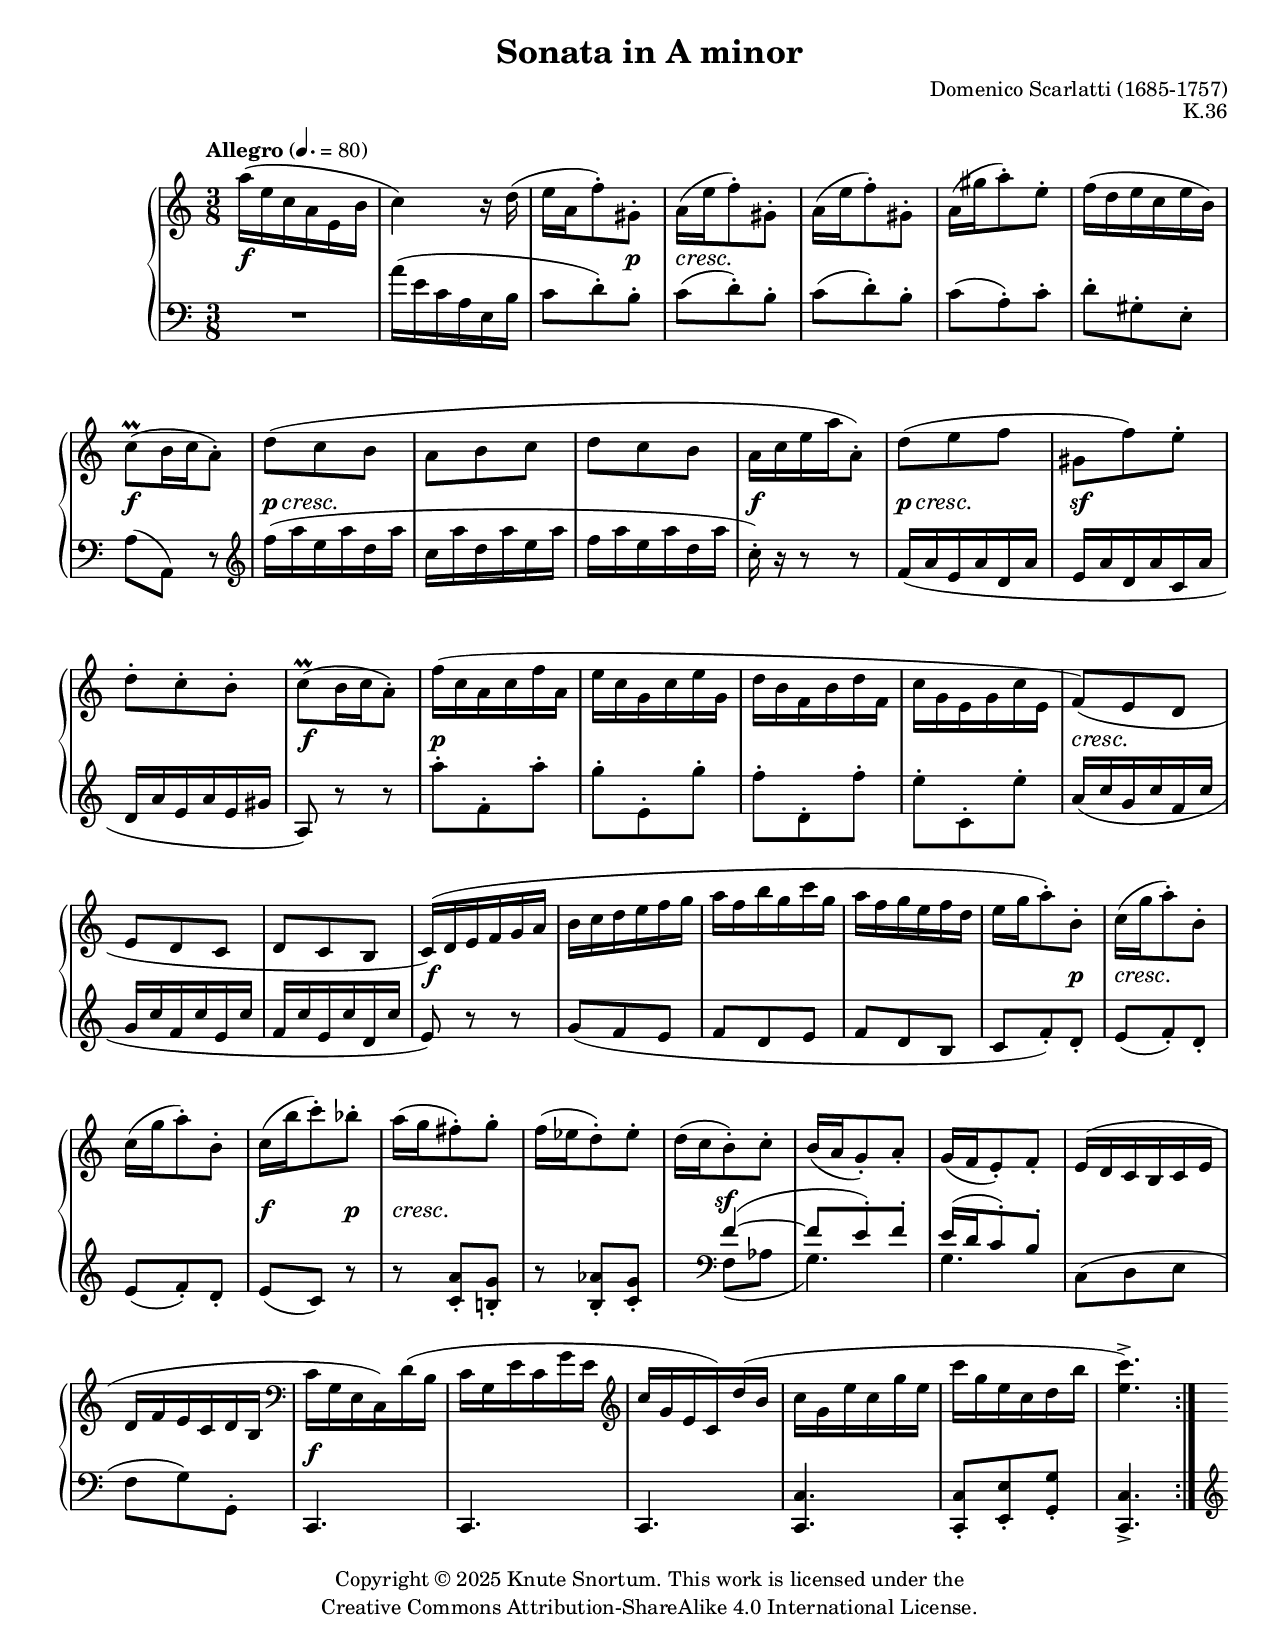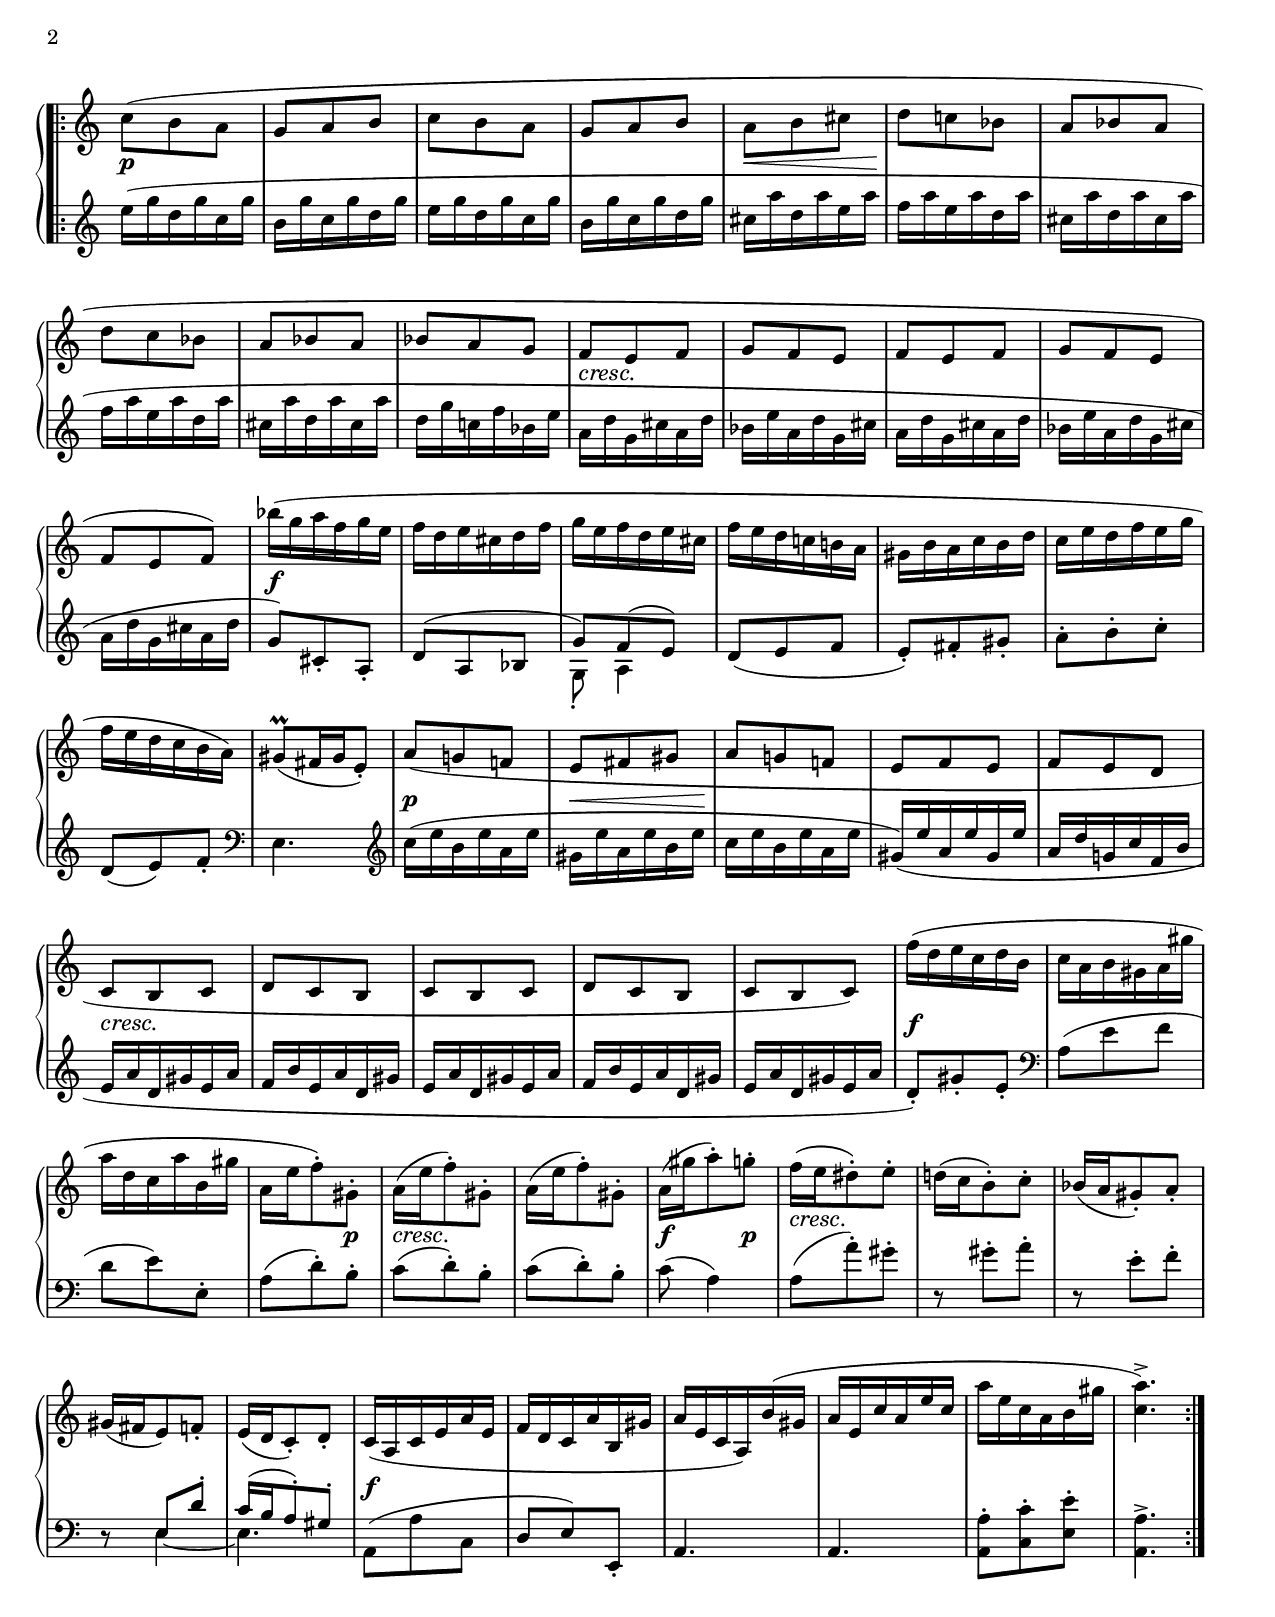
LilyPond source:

%...+....1....+....2....+....3....+....4....+....5....+....6....+....7....+....

\version "2.24.0"
\include "globals.ily"

\header { 
  title = "Sonata in A minor"
  opus = "K.36"
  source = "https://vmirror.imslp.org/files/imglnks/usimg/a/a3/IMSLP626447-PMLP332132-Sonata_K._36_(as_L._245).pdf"
}

%
% Positions and shapes
%

slurShapeA = \shape #'((0.25 . -2) (0 . -1) (0 . 0) (0 . 0)) \etc
slurShapeB = \shape #'((0 . 0) (0 . 0) (0 . 2) (0 . -0.5)) \etc
slurShapeC = \shape #'((0 . 0) (0 . 0) (0 . 0) (0 . 0.25)) \etc

%
% Music
%

global = {
  \time 3/8
  \key a \minor
}

rightHand = \relative {
  \global
  \repeat volta 2 {
    a''16( e c a e b' |
    c4) r16 d( |
    e16 a, f'8-.) gs,-. |
    a16( e' f8-.) gs,-. |
    a16( e' f8-.) gs,-. |
    a16( gs' a8-.) e-. |
    f16( d e c e b) |
    c8(\prall b16 c a8-.) |
    
    \barNumberCheck 9
    d8-\slurShapeB ( c b |
    a8 b c |
    d c b |
    a16 c e a a,8-.) |
    d8( e f |
    gs,8 f') e-. |
    d8-. c-. b-. |
    c8(\prall b16 c a8-.) |
    
    \barNumberCheck 17
    f'16-\slurShapeC ( c a c f a, |
    e'16 c g c e g, |
    \stemDown d'16 b f b d f, |
    c'16 g e g c e, |
    \stemNeutral f8)( e d |
    e8 d c |
    d8 c b |
    c16)( d e f g a |
    
    \barNumberCheck 25
    b16 c d e f g |
    a16 f b g c g |
    a16 f g e f d |
    e16 g a8-.) b,-. |
    c16( g' a8-.) b,-. |
    c16( g' a8-.) b,-. |
    c16( b' c8-.) bf-. |
    a16( g fs8-.) g-. |
    
    \barNumberCheck 33
    f16( ef d8-.) ef-. |
    d16( c b8-.) c-. |
    b16( a g8-.) a-. |
    g16( f e8-.) f-. |
    e16( d c b c e |
    d16 f e c d b |
    \clef bass c g e c) d'( b |
    c16 g e' c g' e |
    
    \barNumberCheck 41
    \clef treble c'16 g e c) d'( b |
    c16 g e' c g' e |
    c'16 g e c d b' |
    <e, c'>4.->) |
  }
  \repeat volta 2 {
    c8( b a |
    g8 a b |
    c8 b a |
    g8 a b |
    
    \barNumberCheck 49
    a8 b cs |
    d8 c! bf |
    a8 bf a |
    d8 c bf |
    a8 bf a |
    bf8 a g |
    f8 e f |
    g8 f e |
    
    \barNumberCheck 57
    f8 e f |
    g8 f e |
    f8 e f) |
    bf'16( g a f g e |
    f16 d e cs d f |
    g16 e f d e cs |
    f16 e d c! b! a |
    gs16 b a c b d |
    
    \barNumberCheck 65
    c16 e d f e g |
    f16 e d c b a) |
    gs8(\prall fs16 gs e8-.) |
    a8( g! f! |
    e8 fs gs |
    a8 g! f! |
    e8 f e |
    f8 e d |
    
    \barNumberCheck 73
    c8 b c |
    d8 c b |
    c8 b c |
    d8 c b |
    c8 b c) |
    f'16( d e c d b |
    c16 a b gs a gs' |
    a16 d, c a' b, gs' |
    
    \barNumberCheck 81
    a,16 e' f8-.) gs,-. |
    a16( e' f8-.) gs,-. |
    a16( e' f8-.) gs,-. |
    a16( gs' a8-.) g-. |
    f16( e ds8-.) e-. |
    d!16( c b8-.) c-. |
    bf16( a gs8-.) a-. |
    gs16( fs e8) f-. |
    
    \barNumberCheck 89
    e16( d c8-.) d-. |
    c16( a c e a e |
    f16 d c a' b, gs' |
    a16 e c a) b'( gs |
    a16 e c' a e' c |
    a'16 e c a b gs' |
    <c, a'>4.->) |
  }
}

leftHandUpper = \relative {
  \repeat volta 2 {
    s4. * 32 |
    
    \barNumberCheck 33
    s4. |
    s8 \clef bass \voiceThree f'4-\slurShapeA (~ |
    f8 e-.) f-. |
    e16( d c8-.) b-. |
    s4. * 4 |
    
    \barNumberCheck 41
    s4. * 4 |
  }
  \repeat volta 2 {
    s4. * 4 |
    
    \barNumberCheck 49
    s4. * 8 |
    
    \barNumberCheck 57
    s4. * 4 |
    \clef treble d8( a bf |
    g') f( e) |
    s4. * 2 |
    
    \barNumberCheck 65
    s4. * 16 |
    
    \barNumberCheck 81
    s4. * 7 |
    s8 \clef bass e,8 d'-. |
    
    \barNumberCheck 89
    c16( b a8-.) gs-. |
    s4. * 6 |
  }
}

leftHandLower = \relative {
  \repeat volta 2 {
    R4. |
    a'16( e c a e b' |
    c8 d-.) b-. |
    c8( d-.) b-. |
    c8( d-.) b-. |
    c8( a-.) c-. |
    d8-. gs,-. e-. |
    a8( a,) r |
    
    \barNumberCheck 9
    \clef treble f'''16( a e a d, a' |
    c,16 a' d, a' e a |
    f16 a e a d, a' |
    c,16-.) r r8 r |
    f,16( a e a d, a' |
    e16 a d, a' c, a' |
    d,16 a' e a e gs |
    a,8) r r |
    
    \barNumberCheck 17
    a''8-. f,-. a'-. |
    g8-. e,-. g'-. |
    \stemDown f8-. d,-. f'-. |
    e8-. c,-. e'-. |
    \stemNeutral a,16( c g c f, c' |
    g16 c f, c' e, c' |
    f,16 c' e, c' d, c' |
    e,8) r r |
    
    \barNumberCheck 25
    g8( f e |
    f8 d e |
    f8 d b |
    c8 f-.) d-. |
    e8( f-.) d-. |
    e8( f-.) d-. |
    e8( c) r |
    r8 <c a'>-. <b! g'>-. |
    
    \barNumberCheck 33
    r8 <b af'>-. <c g'>-. |
    s8 \clef bass \voiceTwo f,( af |
    g4.) |
    g4. |
    \oneVoice c,8( d e |
    \stemDown f8 g) g,-. |
    \stemNeutral c,4. |
    c4. |
    
    \barNumberCheck 41
    c4. |
    <c c'>4. |
    q8-. <e e'>-. <g g'>-. |
    <c, c'>4.-> |
    \clefAfterBarLine
  }
  \repeat volta 2 {
    \clef treble e'''16( g d g c, g' |
    b,16 g' c, g' d g |
    e16 g d g c, g' |
    b,16 g' c, g' d g |
    
    \barNumberCheck 49
    cs,16 a' d, a' e a |
    f16 a e a d, a' |
    cs,16 a' d, a' cs, a' |
    f16 a e a d, a' |
    cs,16 a' d, a' cs, a' |
    d,16 g c,! f bf, e |
    a,16 d g, cs a d |
    bf16 e a, d g, cs |
    
    \barNumberCheck 57
    a16 d g, cs a d |
    bf16 e a, d g, cs |
    a16 d g, cs a d |
    g,8) cs,-. a-. |
    s4. |
    \voiceTwo g8-. a4 |
    \oneVoice d8( e f |
    e8-.) fs-. gs-. |
    
    \barNumberCheck 65
    a8-. b-. c-. |
    d,8( e) f-. |
    \clef bass e,4. |
    \clef treble c''16( e b e a, e' |
    gs,16 e' a, e' b e |
    c16 e b e a, e' |
    \stemUp gs,16)( e' a, e' gs, e' |
    a,16 d g,! c f, b |
    
    \barNumberCheck 73
    e,16 a d, gs e a |
    f16 b e, a d, gs |
    e16 a d, gs e a |
    f16 b e, a d, gs |
    e16 a d, gs e a |
    d,8-.) gs-. e-. |
    \clef bass \stemNeutral a,8( e' f |
    d8 e) e,-. |
    
    \barNumberCheck 81
    a8( d-.) b-. |
    c8( d-.) b-. |
    c8( d-.) b-. |
    c8( a4) |
    a8( a'-.) gs-. |
    r8 gs-. a-. |
    r8 e-. f-. |
    r8 \voiceTwo e,4~ |
    
    \barNumberCheck 89
    e4. |
    \oneVoice a,8( a' c, |
    d8 e) e,-. |
    a4. |
    a4. |
    <a a'>8-. <c c'>-. <e e'>-. |
    <a, a'>4.-> |
  }
}

leftHand = {
  \global
  \clef bass
  <<
    \new Voice \leftHandUpper
    \new Voice \leftHandLower
  >>
}

dynamics = {
  \override DynamicTextSpanner.style = #'none
  \repeat volta 2 {
    s4.\f |
    s4. |
    s4 s8\p |
    s4.\cresc |
    s4. * 3 |
    s4.\f |
    
    \barNumberCheck 9
    s4.\p\cresc |
    s4. * 2 |
    s4.\f |
    s4.\p\cresc |
    \tag layout { s4.\sf } \tag midi { s16\f s\p\cresc s4 } |
    s4. |
    s4.\f |
    
    \barNumberCheck 17
    s4.\p |
    s4. * 3 |
    s4.\cresc |
    s4. * 2 |
    \override DynamicLineSpanner.Y-offset = -1
    s4.\f |
    
    \barNumberCheck 25
    s4. * 3 |
    s4 s8\p |
    s4.\cresc |
    s4. |
    s4\f s8\p |
    s4.\cresc |
    
    \barNumberCheck 33
    s4. |
    s8 \tag layout { s4-\tweak X-offset -1 -\tweak Y-offset 0.5 \sf }
      \tag midi { s8\f s\p\cresc } |
    s4. * 4 |
    s4.\f |
    s4. |
    
    \barNumberCheck 41
    s4. * 4 |
  }
  \repeat volta 2 {
    s4.\p |
    s4. * 3 |
    
    \barNumberCheck 49
    s4\< s16 s\! |
    s4. * 5 |
    s4.\cresc |
    s4. |
    
    \barNumberCheck 57
    s4. * 3 |
    s4.\f |
    s4. * 4 |
    
    \barNumberCheck 65
    s4. * 3 |
    s4.\p |
    s4\< s16 s\! |
    s4. * 3 |
    
    \barNumberCheck 73
    s4.\cresc |
    s4. * 4 |
    s4.\f |
    s4. * 2 |
    
    \barNumberCheck 81
    s4 s8\p |
    s4.\cresc |
    s4. |
    s4\f s8\p |
    s4.-\tweak Y-offset 2 -\tweak extra-offset #'(0 . -0.25) \cresc |
    s4. * 3 |
    
    \barNumberCheck 89
    s4. |
    s4.-\tweak Y-offset -7 \f |
    s4. * 5 |
  }
}

tempi = {
  \repeat volta 2 {
    \tempo "Allegro" 4. = 80
    s4. * 40 |
    
    \barNumberCheck 41
    s4. * 2 |
    \set Score.tempoHideNote = ##t
    s4 \tempo 4. = 72 s8 |
    \tempo 4. = 66
    s4. |
  }
  \repeat volta 2 {
    \tempo 4. = 80
    s4. * 4 |
    
    \barNumberCheck 49
    s4. * 40 |
    
    \barNumberCheck 89
    s4. * 5 |
    \tag layout { s4. * 2 | }
    \tag midi {
      \alternative {
        {
          s4 \tempo 4. = 72 s8 |
          \tempo 4. = 66
          s4. |
        }
        {
          \tempo 4. = 72 s8 \tempo 4. = 66 s \tempo 4. = 60 s |
          \tempo 4. = 54
          s4. |
        }
      }
    }
  }
}

forceBreaks = {
   % page 1
   s4. * 7 \break
   s4. * 7 \break
   s4. * 7 \break
   s4. * 8 \break
   s4. * 8 \break
   s4. * 7 \pageBreak
   
   % page 2
   s4. * 7 \break
   s4. * 7 \break
   s4. * 7 \break
   s4. * 7 \break
   s4. * 7 \break
   s4. * 8 \break
}

\score {
  \keepWithTag layout  
  \new PianoStaff <<
    \new Staff = "upper" \rightHand
    \new Dynamics \dynamics
    \new Staff = "lower" \leftHand
    \new Dynamics \tempi
    \new Devnull \forceBreaks
  >>
  \layout {}
}

\include "articulate.ly"

\score {
  \keepWithTag midi
  \articulate <<
    \new Staff = "upper" << \rightHand \dynamics \tempi >>
    \new Staff = "lower" << \leftHand \dynamics \tempi >>
  >>
  \midi {}
}
